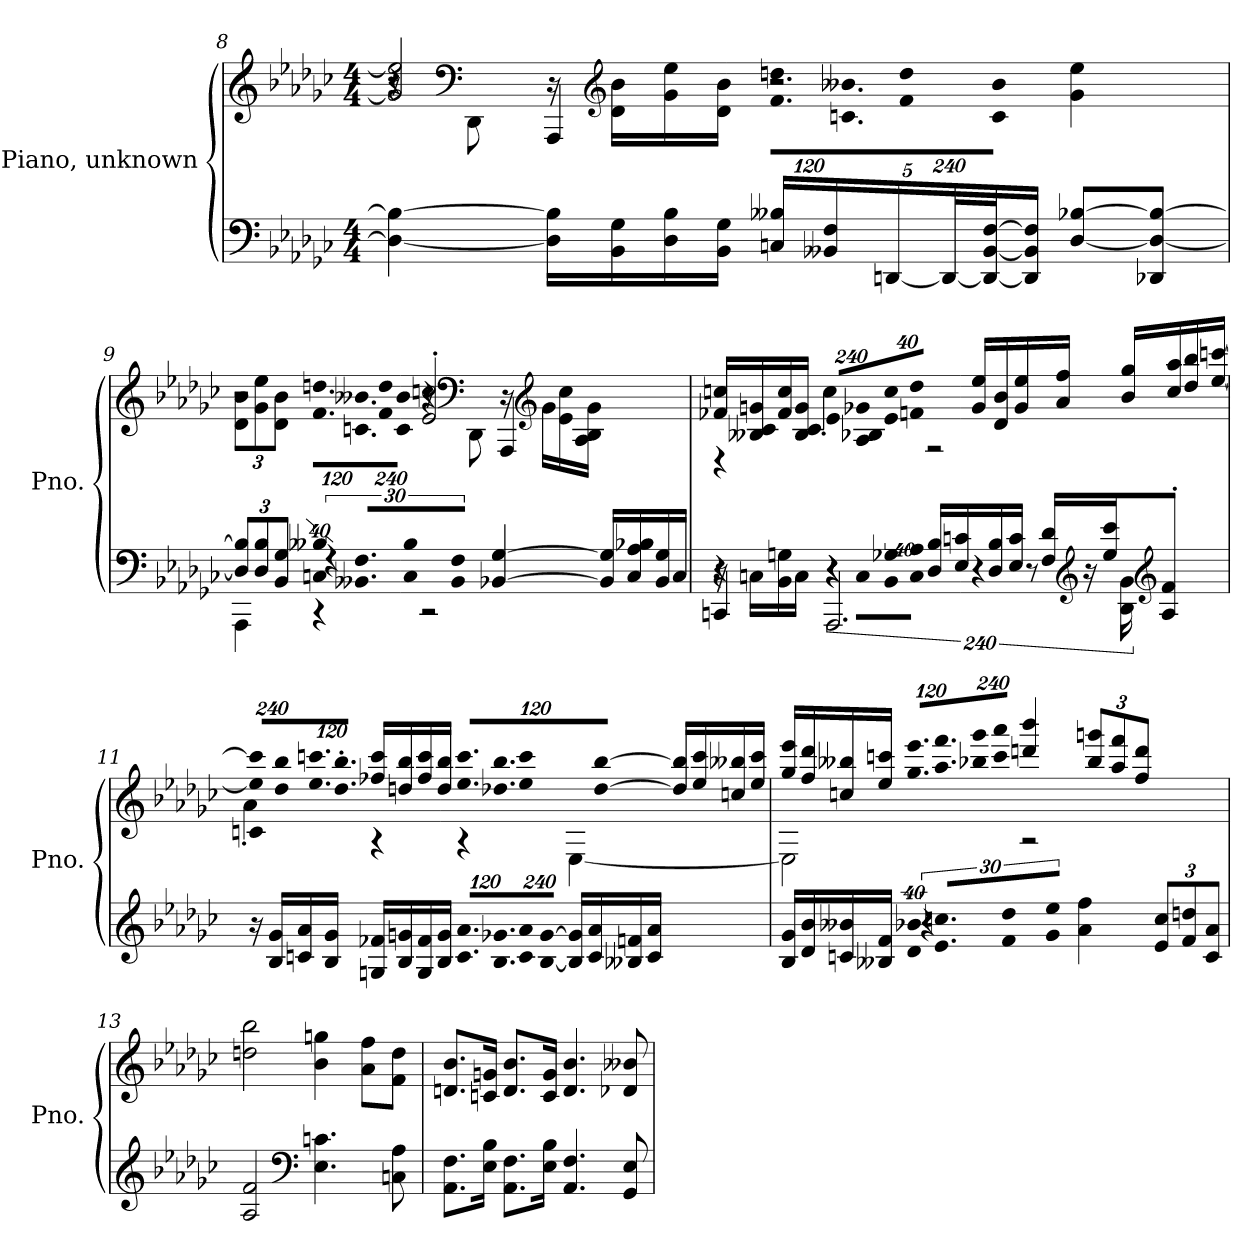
**kern	**kern
*part1	*part1
*staff2	*staff1
*I"Piano, unknown	*
*I'Pno.	*
*clefF4	*clefG2
*k[b-e-a-d-g-c-]	*k[b-e-a-d-g-c-]
*M4/4	*M4/4
=8	=8
*	*^
*	*	*^
4D-\_ 4B-\_	2g-/] 2ee-/]	8r	4r
*	*clefF4	*	*
.	.	8DD-\	.
16D-\] 16B-\]LL	.	16r	4AAA-/
*	*clefG2	*	*
16BB-\ 16G-\	.	16d-\ 16b-\LL	.
16D-\ 16B-\	.	16g-\ 16ee-\	.
16BB-\ 16G-\JJ	.	16d-\ 16b-\JJ	.
*Xbrackettup	*	*Xbrackettup	*
!	!	!LO:N:vis=32.	!
20Cn/ 20B--X/LL	2r	1920%103f\ 1920%103ddn\LLL	2r
20BB--X/ 20F/	.	.	.
!	!	!LO:N:vis=32.	!
.	.	1920%103cn\ 1920%103b--X\J	.
[20DDn/	.	.	.
!	!	!LO:N:vis=16	!
.	.	1920%137f\ 1920%137dd\	.
40DD/L_	.	.	.
40DD/_ [40BB--/ [40F/J	.	.	.
!	!	!LO:N:vis=16	!
.	.	1920%137c\ 1920%137b--\JJ	.
20DD/] 20BB--/] 20F/]JJ	.	.	.
[8D-/ [8B-X/L	.	4g-\ 4ee-\	.
8DD-X/ 8D-/_ 8B-/_J	.	.	.
!!LO:LB:g=z	!!	!!
=9	=9	=9	=9
*^	*	*	*
12D-/] 12B-/]L	4AAA-\	2r	12d-\ 12b-\L	2r
12D-/ 12B-/	.	.	12g-\ 12ee-\	.
12BB-/ 12G-/J	.	.	12d-\ 12b-\J	.
*brackettup	*	*	*	*
!LO:N:vis=32	!	!	!LO:N:vis=32.	!
640%23Cn/ 640%23B--X/	4r	.	1920%103f\ 1920%103ddn\LLL	.
!LO:N:vis=64	!	!	!	!
960%17r	.	.	.	.
!LO:N:vis=32.	!	!	!LO:N:vis=32.	!
1920%103BB--X/ 1920%103F/KLL	.	.	1920%103cn\ 1920%103b--X\J	.
!LO:N:vis=16	!	!	!LO:N:vis=16	!
1920%137C/ 1920%137B--/	.	.	1920%137f\ 1920%137dd\	.
!LO:N:vis=16	!	!	!LO:N:vis=16	!
1920%137BB--/ 1920%137F/JJ	.	.	1920%137c\ 1920%137b--\JJ	.
[4BB-X/ [4G-/	2r	2e-/' 2ccn/'	8r	4r
*	*	*clefF4	*	*
.	.	.	8DD-\	.
16BB-/] 16G-/]LL	.	.	16r	4AAA-/
*	*	*clefG2	*	*
16C/ 16A-/ 16B-X/	.	.	16g-\LL	.
16BB-/ 16G-/	.	.	16e-\ 16cc\	.
16C/JJ	.	.	16A-\ 16B-\ 16g-\JJ	.
*	*	*	*v	*v
!!LO:LB:g=z
=10	=10	=10	=10
*	*^	*	*
4CCn/	16r	4r	16f-X/ 16ccn/LL	4r
.	16Cn\LL	.	16B--X/ 16c-/ 16gn/	.
.	16BB-\ 16Gn\	.	16f-/ 16cc/	.
.	16C\JJ	.	16B--/ 16c-/ 16g/JJ	.
!	!LO:N:vis=16	!	!LO:N:vis=16	!
4r	1920%137r	2.AAA-/	1920%137e-/LL	4cc'\
!	!LO:N:vis=16	!	!LO:N:vis=16	!
.	1920%137C\LL	.	1920%137A-/ 1920%137B-X/ 1920%137g-X/	.
!	!LO:N:vis=32	!	!LO:N:vis=32	!
.	640%23BB-\ 640%23G-X\K	.	640%23e-/ 640%23cc/K	.
!	!LO:N:vis=16	!	!LO:N:vis=16	!
.	1920%137C\ 1920%137A-\JJ	.	1920%137fn/ 1920%137dd-/JJ	.
16D-/ 16B-/LL	4r	.	16g-/ 16ee-/LL	2r
16E-/ 16cn/	.	.	16d-/ 16b-/	.
16D-/ 16B-/	.	.	16g-/ 16ee-/	.
16E-/ 16c/JJ	.	.	16a-/ 16ff/JJ	.
16F/ 16d-/LL	8r	.	16b-/ 16gg-/LL	.
16G-/ 16e-/J	.	.	16cc/ 16aa-/	.
*clefG2	*	*	*	*
8A-/' 8f/'J	16r	.	16dd-/ 16bb-/	.
.	16B-\ 16g-\	.	[16ee-/ [16cccn/JJ	.
*	*v	*v	*	*
!!LO:PB:g=z	!!
=11	=11	=11	=11
!	!	!LO:N:vis=16	!
*v	*v	*	*
16r	1920%137cn/ 1920%137ee-/] 1920%137ccc/]LL	4a-'\
16B-/ 16g-/LL	.	.
!	!LO:N:vis=16	!
.	1920%137dd-/ 1920%137bb-/	.
16cn/ 16a-/	.	.
!	!LO:N:vis=32.	!
.	1920%103ee-/ 1920%103cccn/L	.
16B-/ 16g-/JJ	.	.
!	!LO:N:vis=32.	!
.	1920%103dd-/' 1920%103bb-/'JJJ	.
16Gn/ 16f-X/LL	16ff-X/ 16ccc/LL	4r
16B-/ 16gn/	16ddn/ 16bb-/	.
16G/ 16f-/	16ff-/ 16ccc/	.
16B-/ 16g/JJ	16dd/ 16bb-/JJ	.
*Xbrackettup	*	*
!LO:N:vis=32.	!LO:N:vis=32.	!
1920%103c/ 1920%103a-/LLL	1920%103ee-/ 1920%103ccc/LLL	4r
!LO:N:vis=32.	!LO:N:vis=32.	!
1920%103B-/ 1920%103g-X/J	1920%103dd-X/ 1920%103bb-/J	.
!LO:N:vis=16	!LO:N:vis=16	!
1920%137c/ 1920%137a-/	1920%137ee-/ 1920%137ccc/	.
!LO:N:vis=16	!LO:N:vis=16	!
[1920%137B-/ [1920%137g-/JJ	[1920%137dd-/ [1920%137bb-/JJ	.
16B-/] 16g-/]LL	16dd-/] 16bb-/]LL	[4E-\
16c/ 16a-/	16ee-/ 16ccc/	.
16B--X/ 16fn/	16ccn/ 16bb--X/	.
16c/ 16a-/JJ	16ee-/ 16ccc/JJ	.
!!LO:LB:g=z	!!
=12	=12	=12
16B-/ 16g-/LL	16gg-/ 16eee-/LL	2E-\]
16d-/ 16b-/	16ff/ 16ddd-/	.
16cn/ 16b--X/	16ccn/ 16bb--X/	.
16B--X/ 16f/JJ	16ee-/ 16cccn/JJ	.
*brackettup	*	*
!LO:N:vis=32	!LO:N:vis=32.	!
640%23d-/ 640%23b-X/	1920%103gg-/ 1920%103eee-/LLL	.
!LO:N:vis=64	!	!
960%17r	.	.
!LO:N:vis=32.	!LO:N:vis=32.	!
1920%103e-/ 1920%103ccn/KLL	1920%103aa-/ 1920%103fff/J	.
!LO:N:vis=16	!LO:N:vis=16	!
1920%137f/ 1920%137dd-/	1920%137bb-X/ 1920%137ggg-/	.
!LO:N:vis=16	!LO:N:vis=16	!
1920%137g-/ 1920%137ee-/JJ	1920%137ccc/ 1920%137aaa-/JJ	.
4a-\ 4ff\	4dddn/ 4bbb-/	2r
*Xbrackettup	*	*
12e-/ 12cc/L	12bb-/ 12gggn/L	.
12f/ 12ddn/	12aa-/ 12fff/	.
12c/ 12a-/J	12ff/ 12ddd/J	.
*	*v	*v
=13	=13
2A-/ 2f/	2ddn\ 2bb-\
*clefF4	*
4.E-\ 4.cn\	4b-\ 4ggn\
.	8a-\ 8ff\L
8Cn\ 8A-\	8f\ 8dd\J
=14	=14
8.AA-\ 8.F\L	8.dn/ 8.b-/L
16E-\ 16B-\Jk	16cn/ 16gn/Jk
8.AA-\ 8.F\L	8.d/ 8.b-/L
16E-\ 16B-\Jk	16c/ 16g/Jk
4.AA-/ 4.F/	4.d/ 4.b-/
8GG-/ 8E-/	8d-X/ 8b--X/
=	=
*-	*-
